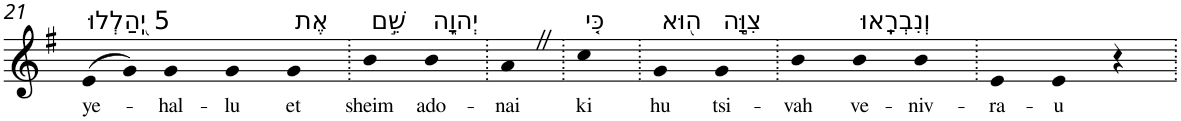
**kern	**text
*part1	*part1
*staff1	*staff1
*I"Piano	*
*I'Pno	*
!!LO:PB:g=z
*clefG2	*
*k[f#]	*
*G:	*
=21	=21
!LO:TX:a:t=5 יְֽ֭הַלְלוּ	!
!	!LO:LY:b
(>8e	ye-
8g)	.
!	!LO:LY:b
4g	-hal-
!	!LO:LY:b
4g	-lu
!LO:TX:a:t=אֶת	!
!	!LO:LY:b
4g	et
=22.	=22.
!LO:TX:a:t=שֵׁ֣ם	!
!	!LO:LY:b
4b	sheim
!LO:TX:a:t=יְהוָ֑ה	!
!	!LO:LY:b
4b	ado-
=23.	=23.
!	!LO:LY:b
4aZ	-nai
=24.	=24.
!LO:TX:a:t=כִּ֤י	!
!	!LO:LY:b
4cc	ki
=25.	=25.
!LO:TX:a:t=ה֭וּא	!
!	!LO:LY:b
4g	hu
!LO:TX:a:t=צִוָּ֣ה	!
!	!LO:LY:b
4g	tsi-
=26.	=26.
!	!LO:LY:b
4b	-vah
!LO:TX:a:t=וְנִבְרָֽאוּ	!
!	!LO:LY:b
4b	ve-
!	!LO:LY:b
4b	-niv-
=27.	=27.
!	!LO:LY:b
4e	-ra-
!	!LO:LY:b
4e	-u
4r	.
=.	=.
*-	*-
